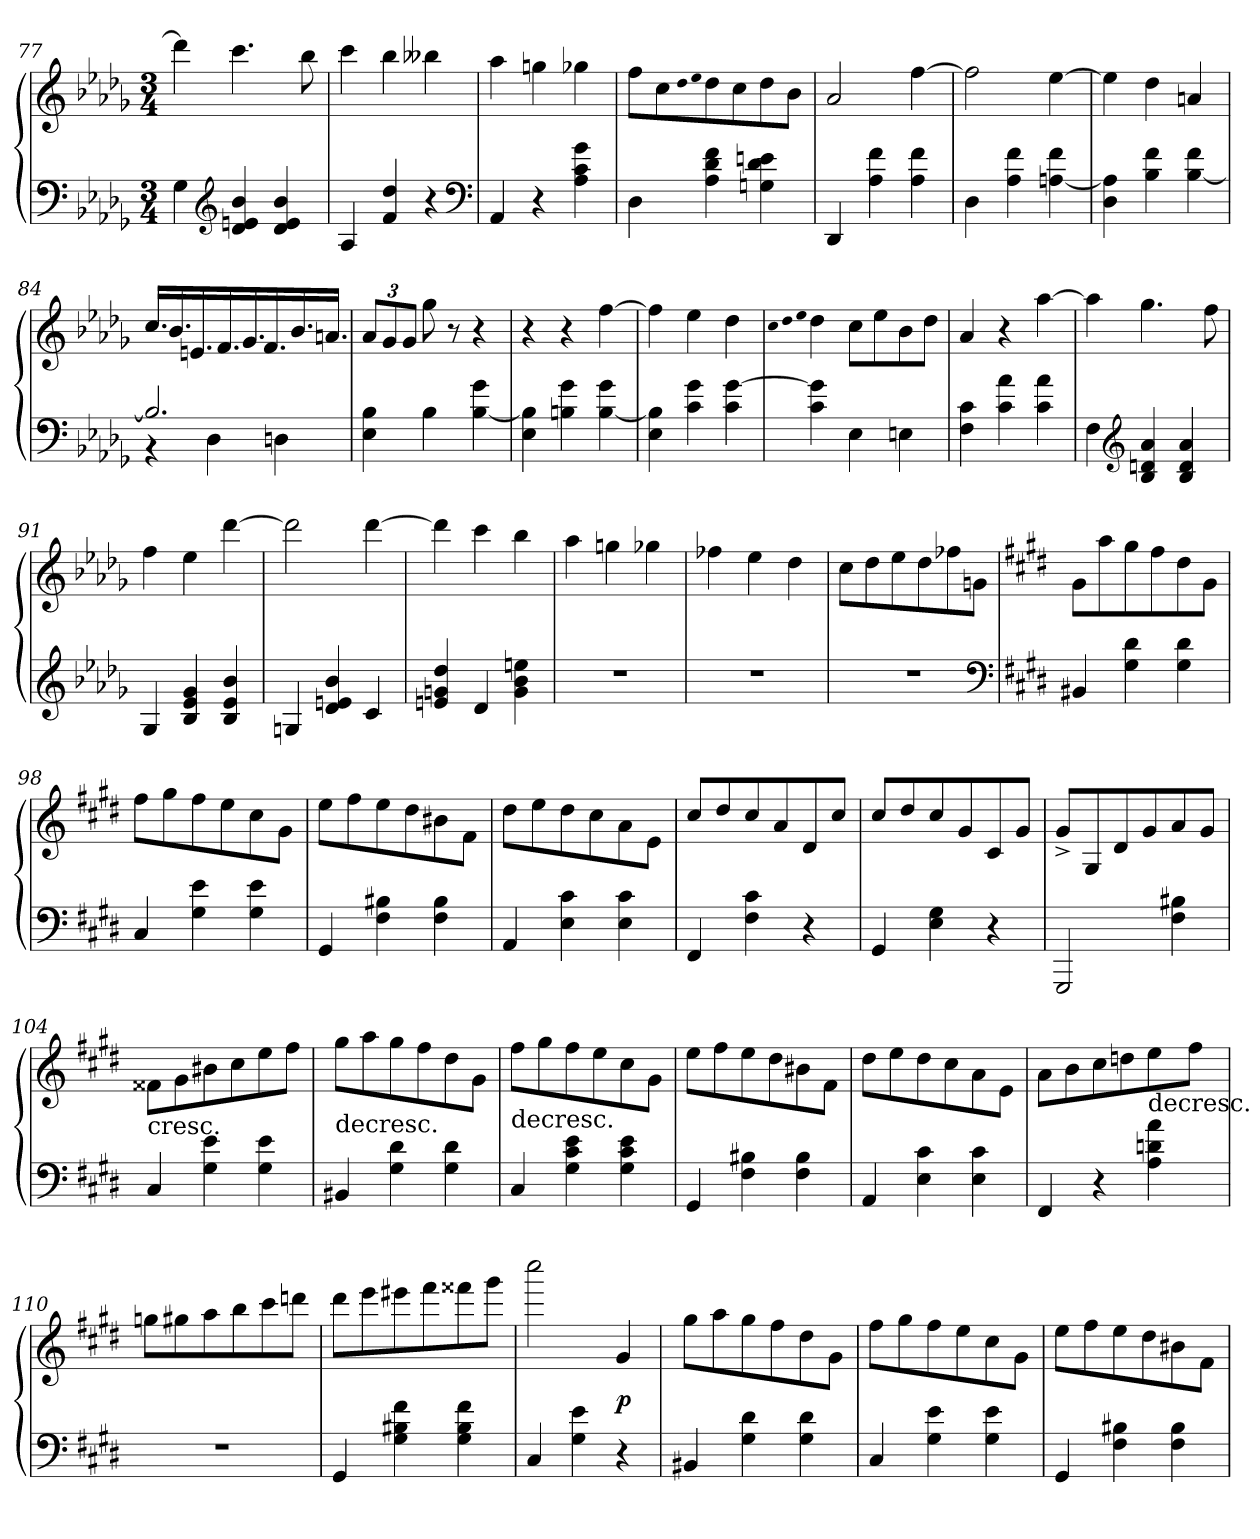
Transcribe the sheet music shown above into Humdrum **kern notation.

**kern	**kern	**dynam
*part1	*part1	*part1
*staff2	*staff1	*staff1/2
*clefF4	*clefG2	*
*k[b-e-a-d-g-]	*k[b-e-a-d-g-]	*
*M3/4	*M3/4	*
=77	=77	=77
4G-\	4ddd-\]	.
*clefG2	*	*
4d-/ 4en/ 4b-/	4.ccc\	.
4d-/ 4e/ 4b-/	.	.
.	8bb-\	.
=78	=78	=78
4A-/	4ccc\	.
4f/ 4dd-/	4bb-\	.
4r	4bb--X\	.
*clefF4	*	*
=79	=79	=79
4AA-/	4aa-\	.
4r	4ggn\	.
4A-\ 4c\ 4g-\	4gg-X\	.
=80	=80	=80
4D-\	8ff\L	.
.	8cc\	.
.	qdd-	.
.	qee-	.
4A-\ 4d-\ 4f\	8dd-\	.
.	8cc\	.
4Gn\ 4d-\ 4en\	8dd-\	.
.	8b-\J	.
=81	=81	=81
4DD-/	2a-/	.
4A-\ 4f\	.	.
4A-\ 4f\	[4ff\	.
=82	=82	=82
4D-\	2ff\]	.
4A-\ 4f\	.	.
[4An\ 4f\	[4ee-\	.
=83	=83	=83
4D-\ 4A]\	4ee-\]	.
4B-\ 4f\	4dd-\	.
[4B-\ 4f\	4an/	.
=84	=84	=84
*^	*	*
2.B-/]	4r	16.cc/LL	.
.	.	16.b-/	.
.	.	16.en/	.
.	4D-\	.	.
.	.	16.f/	.
.	.	16.g-/	.
.	.	16.f/	.
.	4Dn\	.	.
.	.	16.b-/	.
.	.	16.an/JJ	.
*v	*v	*	*
=85	=85	=85
4E-\ 4B-\	12a-/L	.
.	12g-/	.
.	12g-/J	.
4B-\	8gg-\	.
.	8r	.
[4B-\ 4g-\	4r	.
=86	=86	=86
4E-\ 4B-]\	4r	.
4Bn\ 4g-\	4r	.
[4B\ 4g-\	[4ff\	.
=87	=87	=87
4E-\ 4B]\	4ff\]	.
4c\ 4g-\	4ee-\	.
4c\ [4g-\	4dd-\	.
=88	=88	=88
.	qcc	.
.	qdd-	.
.	qee-	.
4c\ 4g-]\	4dd-\	.
4E-\	8cc\L	.
.	8ee-\	.
4En\	8b-\	.
.	8dd-\J	.
=89	=89	=89
4F\ 4c\	4a-/	.
4c\ 4a-\	4r	.
4c\ 4a-\	[4aa-\	.
=90	=90	=90
4F\	4aa-\]	.
*clefG2	*	*
4B-/ 4dn/ 4a-/	4.gg-\	.
4B-/ 4d/ 4a-/	.	.
.	8ff\	.
=91	=91	=91
4G-/	4ff\	.
4B-/ 4e-/ 4g-/	4ee-\	.
4B-/ 4e-/ 4b-/	[4ddd-\	.
=92	=92	=92
4Gn/	2ddd-\]	.
4d-/ 4en/ 4b-/	.	.
4c/	[4ddd-\	.
=93	=93	=93
4en/ 4gn/ 4dd-/	4ddd-\]	.
4d-/	4ccc\	.
4g\ 4b-\ 4een\	4bb-\	.
=94	=94	=94
2.r	4aa-\	.
.	4ggn\	.
.	4gg-X\	.
=95	=95	=95
2.r	4ff-X\	.
.	4ee-\	.
.	4dd-\	.
=96	=96	=96
2.r	8cc\L	.
.	8dd-\	.
.	8ee-\	.
.	8dd-\	.
.	8ff-X\	.
.	8gn\J	.
*clefF4	*	*
=97	=97	=97
*k[f#c#g#d#]	*k[f#c#g#d#]	*
4BB#X/	8g#\L	.
.	8aa\	.
4G#\ 4d#\	8gg#\	.
.	8ff#\	.
4G#\ 4d#\	8dd#\	.
.	8g#\J	.
=98	=98	=98
4C#/	8ff#\L	.
.	8gg#\	.
4G#\ 4e\	8ff#\	.
.	8ee\	.
4G#\ 4e\	8cc#\	.
.	8g#\J	.
=99	=99	=99
4GG#/	8ee\L	.
.	8ff#\	.
4F#\ 4B#X\	8ee\	.
.	8dd#\	.
4F#\ 4B#\	8b#X\	.
.	8f#\J	.
=100	=100	=100
4AA/	8dd#\L	.
.	8ee\	.
4E\ 4c#\	8dd#\	.
.	8cc#\	.
4E\ 4c#\	8a\	.
.	8e\J	.
=101	=101	=101
4FF#/	8cc#/L	.
.	8dd#/	.
4F#\ 4c#\	8cc#/	.
.	8a/	.
4r	8d#/	.
.	8cc#/J	.
=102	=102	=102
4GG#/	8cc#/L	.
.	8dd#/	.
4E\ 4G#\	8cc#/	.
.	8g#/	.
4r	8c#/	.
.	8g#/J	.
=103	=103	=103
2GGG#/	8g#^/L	.
.	8G#/	.
.	8d#/	.
.	8g#/	.
4F#\ 4B#X\	8a/	.
.	8g#/J	.
=104	=104	=104
!	!LO:TX:c:t=cresc.	!
4C#/	8f##X\L	.
.	8g#\	.
4G#\ 4e\	8b#X\	.
.	8cc#\	.
4G#\ 4e\	8ee\	.
.	8ff#\J	.
=105	=105	=105
!	!LO:TX:c:t=decresc.	!
4BB#X/	8gg#\L	.
.	8aa\	.
4G#\ 4d#\	8gg#\	.
.	8ff#\	.
4G#\ 4d#\	8dd#\	.
.	8g#\J	.
=106	=106	=106
!	!LO:TX:c:t=decresc.	!
4C#/	8ff#\L	.
.	8gg#\	.
4G#\ 4c#\ 4e\	8ff#\	.
.	8ee\	.
4G#\ 4c#\ 4e\	8cc#\	.
.	8g#\J	.
=107	=107	=107
4GG#/	8ee\L	.
.	8ff#\	.
4F#\ 4B#X\	8ee\	.
.	8dd#\	.
4F#\ 4B#\	8b#X\	.
.	8f#\J	.
=108	=108	=108
4AA/	8dd#\L	.
.	8ee\	.
4E\ 4c#\	8dd#\	.
.	8cc#\	.
4E\ 4c#\	8a\	.
.	8e\J	.
=109	=109	=109
4FF#/	8a\L	.
.	8b\	.
4r	8cc#\	.
.	8ddn\	.
!	!LO:TX:c:t=decresc.	!
4A\ 4dn\ 4a\	8ee\	.
.	8ff#\J	.
=110	=110	=110
2.r	8ggn\L	.
.	8gg#X\	.
.	8aa\	.
.	8bb\	.
.	8ccc#\	.
.	8dddn\J	.
=111	=111	=111
4GG#/	8ddd#\L	.
.	8eee\	.
4G#\ 4B#X\ 4f#\	8eee#X\	.
.	8fff#\	.
4G#\ 4B#\ 4f#\	8fff##X\	.
.	8ggg#\J	.
=112	=112	=112
4C#/	2cccc#\	.
4G#\ 4e\	.	.
4r	4g#/	p
=113	=113	=113
4BB#X/	8gg#\L	.
.	8aa\	.
4G#\ 4d#\	8gg#\	.
.	8ff#\	.
4G#\ 4d#\	8dd#\	.
.	8g#\J	.
=114	=114	=114
4C#/	8ff#\L	.
.	8gg#\	.
4G#\ 4e\	8ff#\	.
.	8ee\	.
4G#\ 4e\	8cc#\	.
.	8g#\J	.
=115	=115	=115
4GG#/	8ee\L	.
.	8ff#\	.
4F#\ 4B#X\	8ee\	.
.	8dd#\	.
4F#\ 4B#\	8b#X\	.
.	8f#\J	.
=	=	=
*-	*-	*-
